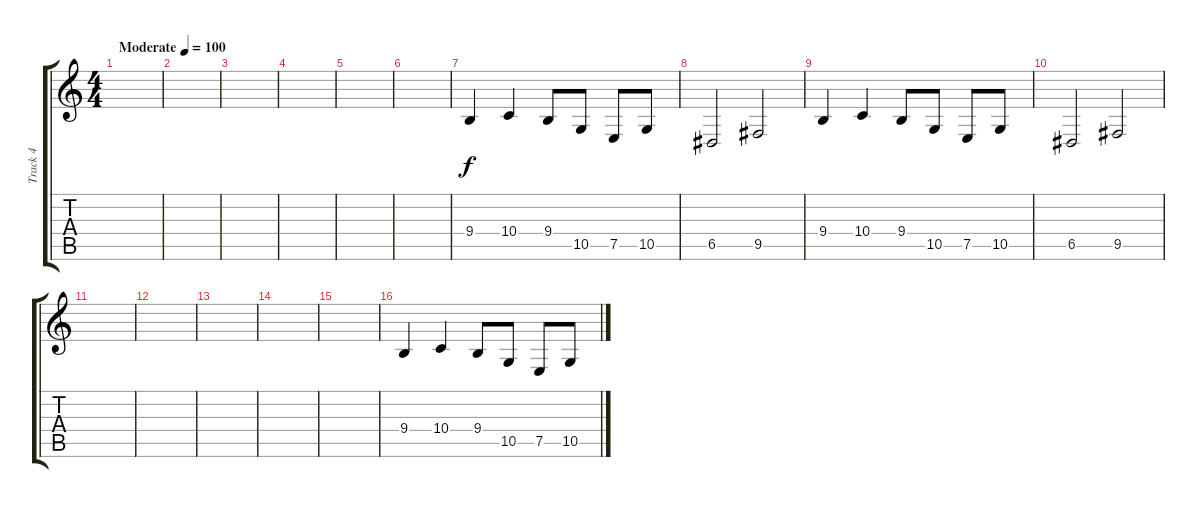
\track ("Track 4" "Track 4") {instrument shamisen}
\staff {score tabs}
\tuning (E4 B3 G3 D3 A2 E2) {hide}
\ts (4 4)
\tempo (100 "Moderate")
\clef g2
\ks c
|
|
|
|
|
|
9.4.4 10.4.4 9.4.8 10.5.8 7.5.8 10.5.8 |
6.5.2 9.5.2 |
9.4.4 10.4.4 9.4.8 10.5.8 7.5.8 10.5.8 |
6.5.2 9.5.2 |
|
|
|
|
|
9.4.4 10.4.4 9.4.8 10.5.8 7.5.8 10.5.8
